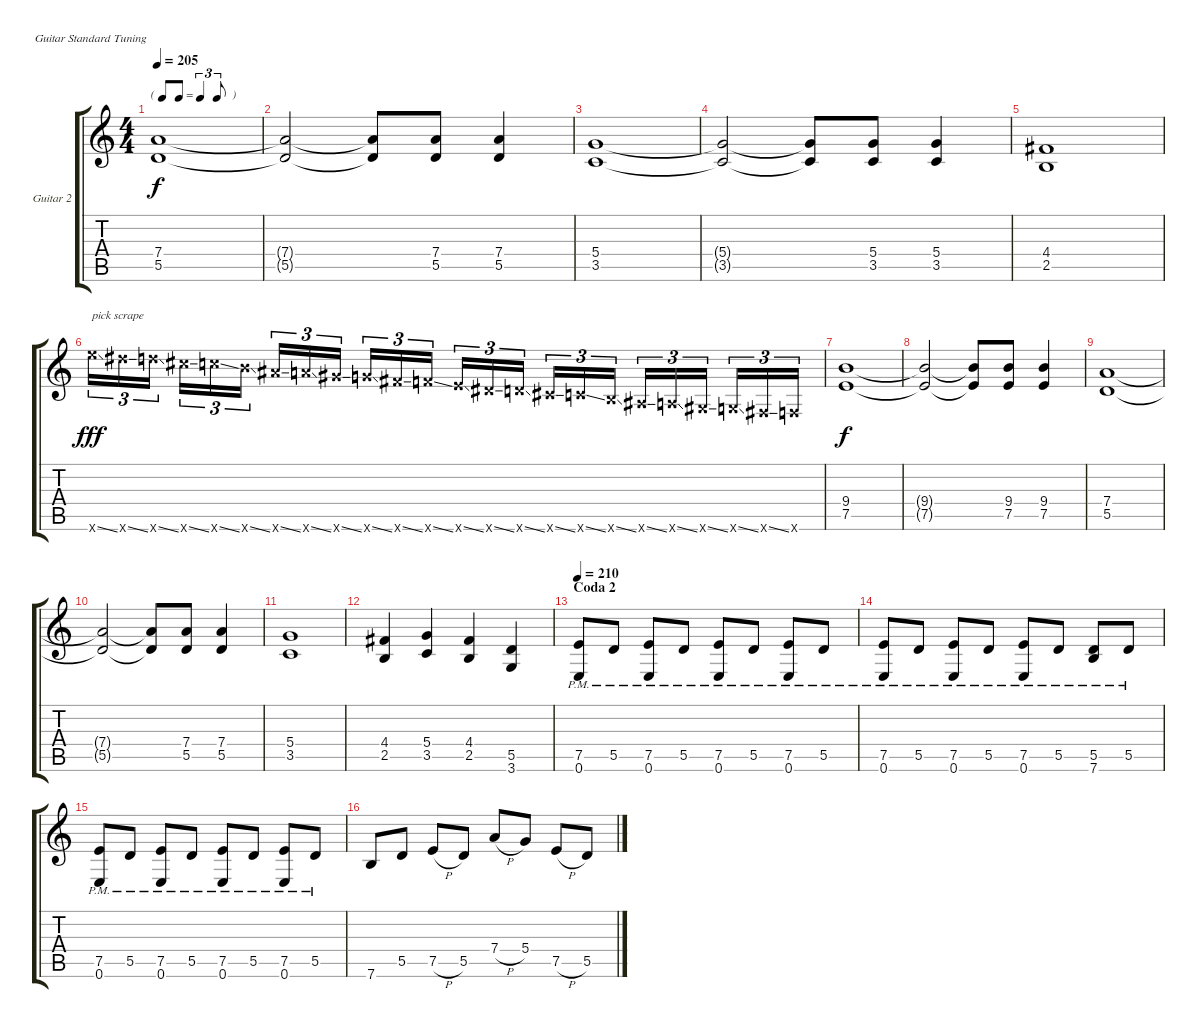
\bracketExtendMode groupsimilarinstruments
\firstSystemTrackNameOrientation horizontal
\otherSystemsTrackNameOrientation horizontal
\track ("Guitar 2" "Guitar 2") {instrument distortionguitar}
\staff {score tabs}
\tuning (E4 B3 G3 D3 A2 E2)
\ts (4 4)
\tf triplet8th
\tempo 205
\clef g2
\scale
0.333333
\ks c
(7.4 5.5).1{dy f} |
\scale
0.333333 (7.4{t} 5.5{t}).2 (7.4{t} 5.5{t}).8 (7.4 5.5).8 (7.4 5.5).4 |
\scale
0.333333 (5.4 3.5).1 |
\scale
0.333333 (5.4{t} 3.5{t}).2 (5.4{t} 3.5{t}).8 (5.4 3.5).8 (5.4 3.5).4 |
\scale
0.333333 (4.4 2.5).1 |
\scale
0.333333 24.6{ss x}.16{tu (3 2) txt "pick scrape" dy fff} 23.6{ss x}.16{tu (3 2)} 22.6{ss x}.16{tu (3 2)} 21.6{ss x}.16{tu (3 2)} 20.6{ss x}.16{tu (3 2)} 19.6{ss x}.16{tu (3 2)} 18.6{ss x}.16{tu (3 2)} 17.6{ss x}.16{tu (3 2)} 16.6{ss x}.16{tu (3 2)} 15.6{ss x}.16{tu (3 2)} 14.6{ss x}.16{tu (3 2)} 13.6{ss x}.16{tu (3 2)} 12.6{ss x}.16{tu (3 2)} 11.6{ss x}.16{tu (3 2)} 10.6{ss x}.16{tu (3 2)} 9.6{ss x}.16{tu (3 2)} 8.6{ss x}.16{tu (3 2)} 7.6{ss x}.16{tu (3 2)} 6.6{ss x}.16{tu (3 2)} 5.6{ss x}.16{tu (3 2)} 4.6{ss x}.16{tu (3 2)} 3.6{ss x}.16{tu (3 2)} 2.6{ss x}.16{tu (3 2)} 1.6{x}.16{tu (3 2)} |
\scale
0.333333 (9.4 7.5).1{dy f} |
\scale
0.333333 (9.4{t} 7.5{t}).2 (9.4{t} 7.5{t}).8 (9.4 7.5).8 (9.4 7.5).4 |
\scale
0.333333 (7.4 5.5).1 |
\scale
0.333333 (7.4{t} 5.5{t}).2 (7.4{t} 5.5{t}).8 (7.4 5.5).8 (7.4 5.5).4 |
\scale
0.333333 (5.4 3.5).1 |
\scale
0.333333 (4.4 2.5).4 (5.4 3.5).4 (4.4 2.5).4 (5.5 3.6).4 |
\section ("" "Coda 2")
\tempo 210
\scale
0.333333 (7.5{pm} 0.6{pm}).8 5.5{pm}.8 (7.5{pm} 0.6{pm}).8 5.5{pm}.8 (7.5{pm} 0.6{pm}).8 5.5{pm}.8 (7.5{pm} 0.6{pm}).8 5.5{pm}.8 |
\scale
0.333333 (7.5{pm} 0.6{pm}).8 5.5{pm}.8 (7.5{pm} 0.6{pm}).8 5.5{pm}.8 (7.5{pm} 0.6{pm}).8 5.5{pm}.8 (5.5{pm} 7.6{pm}).8 5.5{pm}.8 |
\scale
0.333333 (7.5{pm} 0.6{pm}).8 5.5{pm}.8 (7.5{pm} 0.6{pm}).8 5.5{pm}.8 (7.5{pm} 0.6{pm}).8 5.5{pm}.8 (7.5{pm} 0.6{pm}).8 5.5{pm}.8 |
\scale
0.333333 7.6.8 5.5.8 7.5{h}.8 5.5.8 7.4{h}.8 5.4.8 7.5{h}.8 5.5.8
